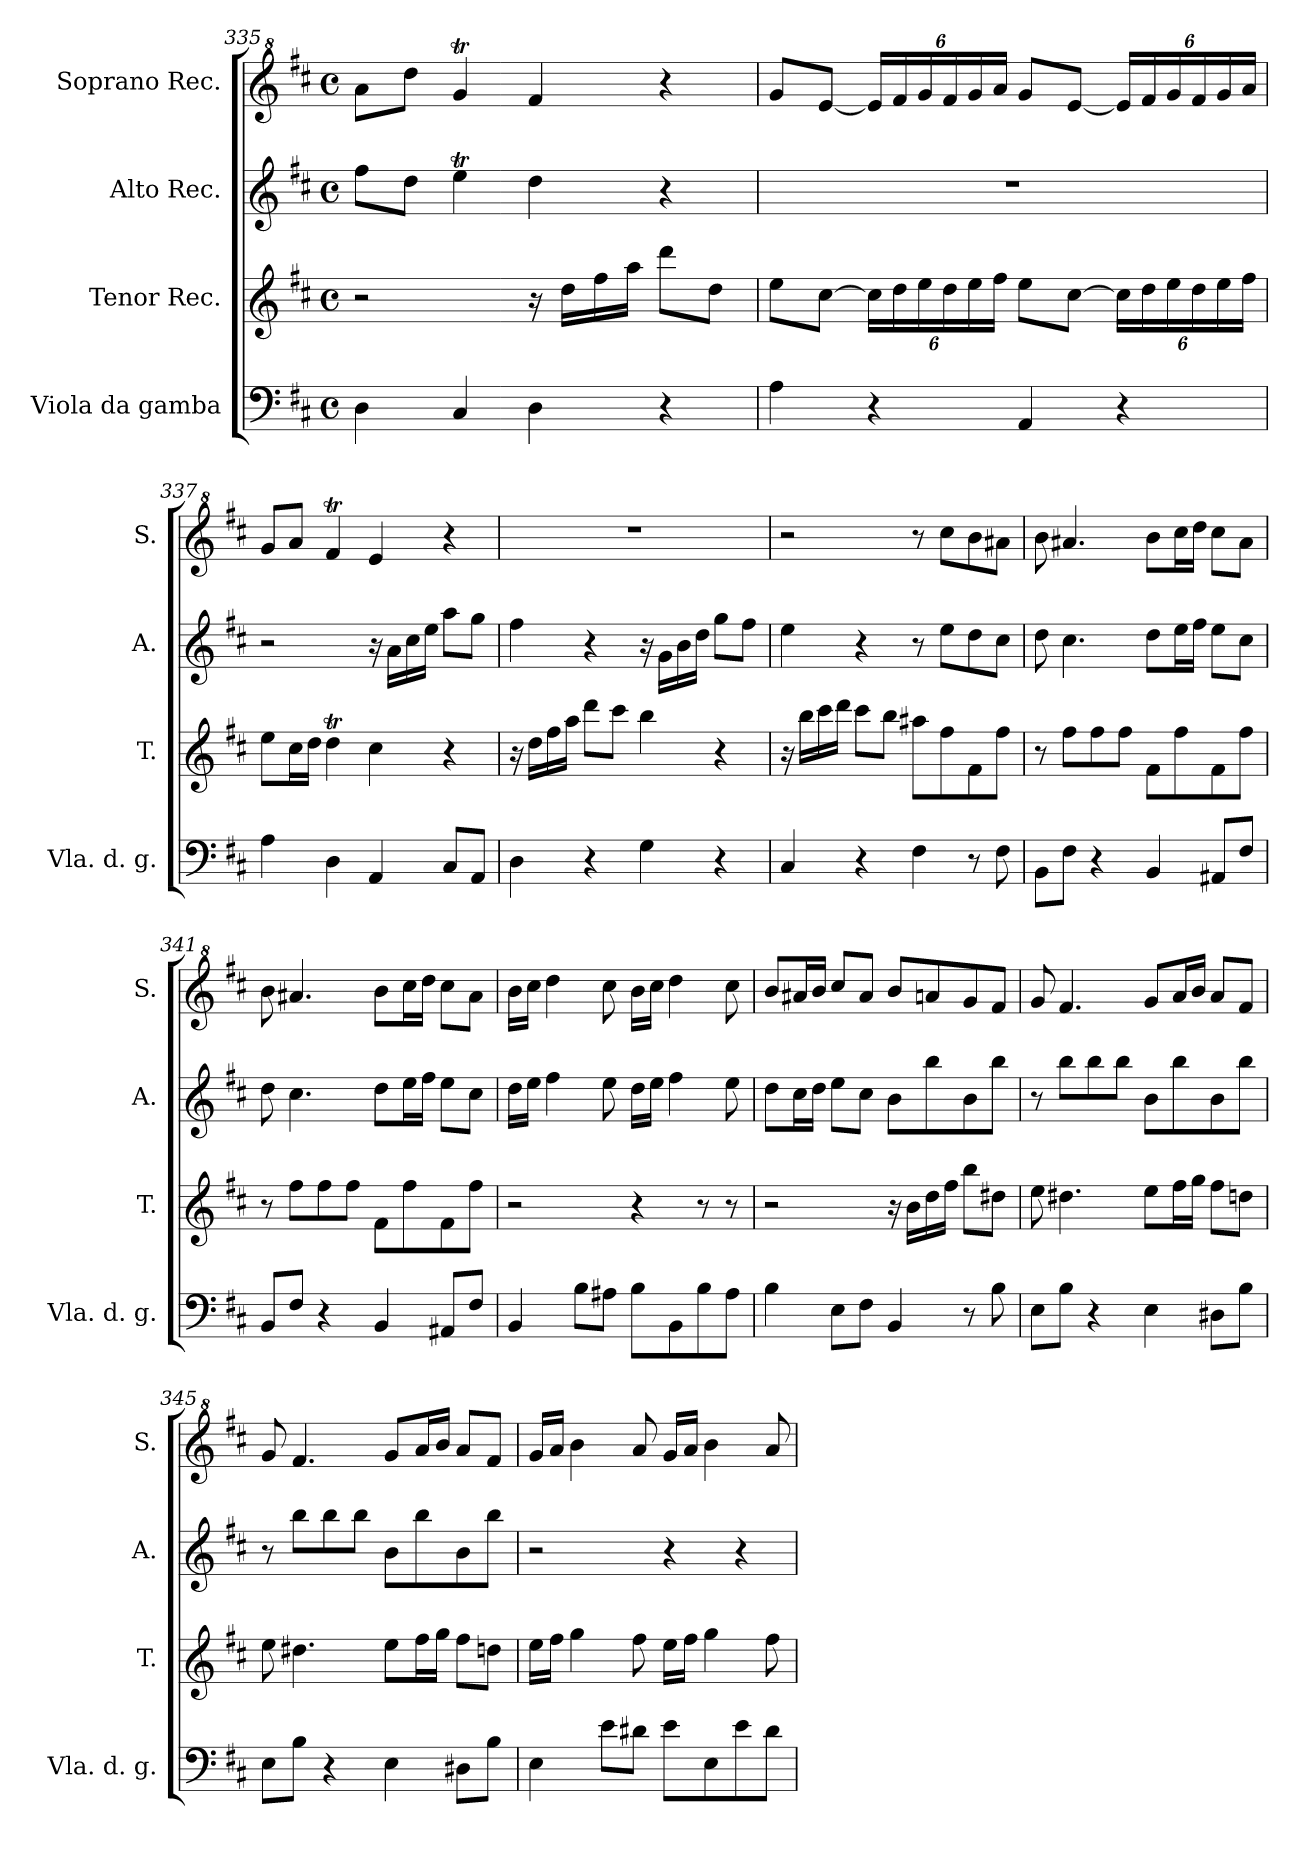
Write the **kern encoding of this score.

**kern	**kern	**kern	**kern
*part4	*part3	*part2	*part1
*staff4	*staff3	*staff2	*staff1
*I"Viola da gamba	*I"Tenor Rec.	*I"Alto Rec.	*I"Soprano Rec.
*I'Vla. d. g.	*I'T.	*I'A.	*I'S.
*clefF4	*clefG2	*clefG2	*clefG^2
*k[f#c#]	*k[f#c#]	*k[f#c#]	*k[f#c#]
*M4/4	*M4/4	*M4/4	*M4/4
*met(c)	*met(c)	*met(c)	*met(c)
=335	=335	=335	=335
4D\	2r	8ff#\L	8aa\L
.	.	8dd\J	8ddd\J
4C#/	.	4eeT\	4ggT/
4D\	16r	4dd\	4ff#/
.	16dd\LL	.	.
.	16ff#\	.	.
.	16aa\JJ	.	.
4r	8ddd\L	4r	4r
.	8dd\J	.	.
=336	=336	=336	=336
4A\	8ee\L	1r	8gg/L
.	[8cc#\J	.	[8ee/J
*	*Xbrackettup	*	*Xbrackettup
4r	24cc#\LL]	.	24ee/LL]
.	24dd\	.	24ff#/
.	24ee\	.	24gg/
.	24dd\	.	24ff#/
.	24ee\	.	24gg/
.	24ff#\JJ	.	24aa/JJ
4AA/	8ee\L	.	8gg/L
.	[8cc#\J	.	[8ee/J
4r	24cc#\LL]	.	24ee/LL]
.	24dd\	.	24ff#/
.	24ee\	.	24gg/
.	24dd\	.	24ff#/
.	24ee\	.	24gg/
.	24ff#\JJ	.	24aa/JJ
=337	=337	=337	=337
4A\	8ee\L	2r	8gg/L
.	16cc#\L	.	8aa/J
.	16dd\JJ	.	.
4D\	4ddT\	.	4ff#t/
4AA/	4cc#\	16r	4ee/
.	.	16a\LL	.
.	.	16cc#\	.
.	.	16ee\JJ	.
8C#/L	4r	8aa\L	4r
8AA/J	.	8gg\J	.
=338	=338	=338	=338
4D\	16r	4ff#\	1r
.	16dd\LL	.	.
.	16ff#\	.	.
.	16aa\JJ	.	.
4r	8ddd\L	4r	.
.	8ccc#\J	.	.
4G\	4bb\	16r	.
.	.	16g\LL	.
.	.	16b\	.
.	.	16dd\JJ	.
4r	4r	8gg\L	.
.	.	8ff#\J	.
!!LO:LB:g=z
=339	=339	=339	=339
4C#/	16r	4ee\	2r
.	16bb\LL	.	.
.	16ccc#\	.	.
.	16ddd\JJ	.	.
4r	8ccc#\L	4r	.
.	8bb\J	.	.
4F#\	8aa#X\L	8r	8r
.	8ff#\	8ee\L	8ccc#\L
8r	8f#\	8dd\	8bb\
8F#\	8ff#\J	8cc#\J	8aa#X\J
=340	=340	=340	=340
8BB\L	8r	8dd\	8bb\
8F#\J	8ff#\L	4.cc#\	4.aa#X/
4r	8ff#\	.	.
.	8ff#\J	.	.
4BB/	8f#\L	8dd\L	8bb\L
.	8ff#\	16ee\L	16ccc#\L
.	.	16ff#\JJ	16ddd\JJ
8AA#X/L	8f#\	8ee\L	8ccc#\L
8F#/J	8ff#\J	8cc#\J	8aa#\J
=341	=341	=341	=341
8BB/L	8r	8dd\	8bb\
8F#/J	8ff#\L	4.cc#\	4.aa#X/
4r	8ff#\	.	.
.	8ff#\J	.	.
4BB/	8f#\L	8dd\L	8bb\L
.	8ff#\	16ee\L	16ccc#\L
.	.	16ff#\JJ	16ddd\JJ
8AA#X/L	8f#\	8ee\L	8ccc#\L
8F#/J	8ff#\J	8cc#\J	8aa#\J
=342	=342	=342	=342
4BB/	2r	16dd\LL	16bb\LL
.	.	16ee\JJ	16ccc#\JJ
.	.	4ff#\	4ddd\
8B\L	.	.	.
8A#X\J	.	8ee\	8ccc#\
8B\L	4r	16dd\LL	16bb\LL
.	.	16ee\JJ	16ccc#\JJ
8BB\	.	4ff#\	4ddd\
8B\	8r	.	.
8A#\J	8r	8ee\	8ccc#\
=343	=343	=343	=343
4B\	2r	8dd\L	8bb/L
.	.	16cc#\L	16aa#X/L
.	.	16dd\JJ	16bb/JJ
8E\L	.	8ee\L	8ccc#/L
8F#\J	.	8cc#\J	8aa#/J
4BB/	16r	8b\L	8bb/L
.	16b\LL	.	.
.	16dd\	8bb\	8aan/
.	16ff#\JJ	.	.
8r	8bb\L	8b\	8gg/
8B\	8dd#X\J	8bb\J	8ff#/J
=344	=344	=344	=344
8E\L	8ee\	8r	8gg/
8B\J	4.dd#X\	8bb\L	4.ff#/
4r	.	8bb\	.
.	.	8bb\J	.
4E\	8ee\L	8b\L	8gg/L
.	16ff#\L	8bb\	16aa/L
.	16gg\JJ	.	16bb/JJ
8D#X\L	8ff#\L	8b\	8aa/L
8B\J	8ddn\J	8bb\J	8ff#/J
!!LO:PB:g=z
=345	=345	=345	=345
8E\L	8ee\	8r	8gg/
8B\J	4.dd#X\	8bb\L	4.ff#/
4r	.	8bb\	.
.	.	8bb\J	.
4E\	8ee\L	8b\L	8gg/L
.	16ff#\L	8bb\	16aa/L
.	16gg\JJ	.	16bb/JJ
8D#X\L	8ff#\L	8b\	8aa/L
8B\J	8ddn\J	8bb\J	8ff#/J
=346	=346	=346	=346
4E\	16ee\LL	2r	16gg/LL
.	16ff#\JJ	.	16aa/JJ
.	4gg\	.	4bb\
8e\L	.	.	.
8d#X\J	8ff#\	.	8aa/
8e\L	16ee\LL	4r	16gg/LL
.	16ff#\JJ	.	16aa/JJ
8E\	4gg\	.	4bb\
8e\	.	4r	.
8d#\J	8ff#\	.	8aa/
=	=	=	=
*-	*-	*-	*-
